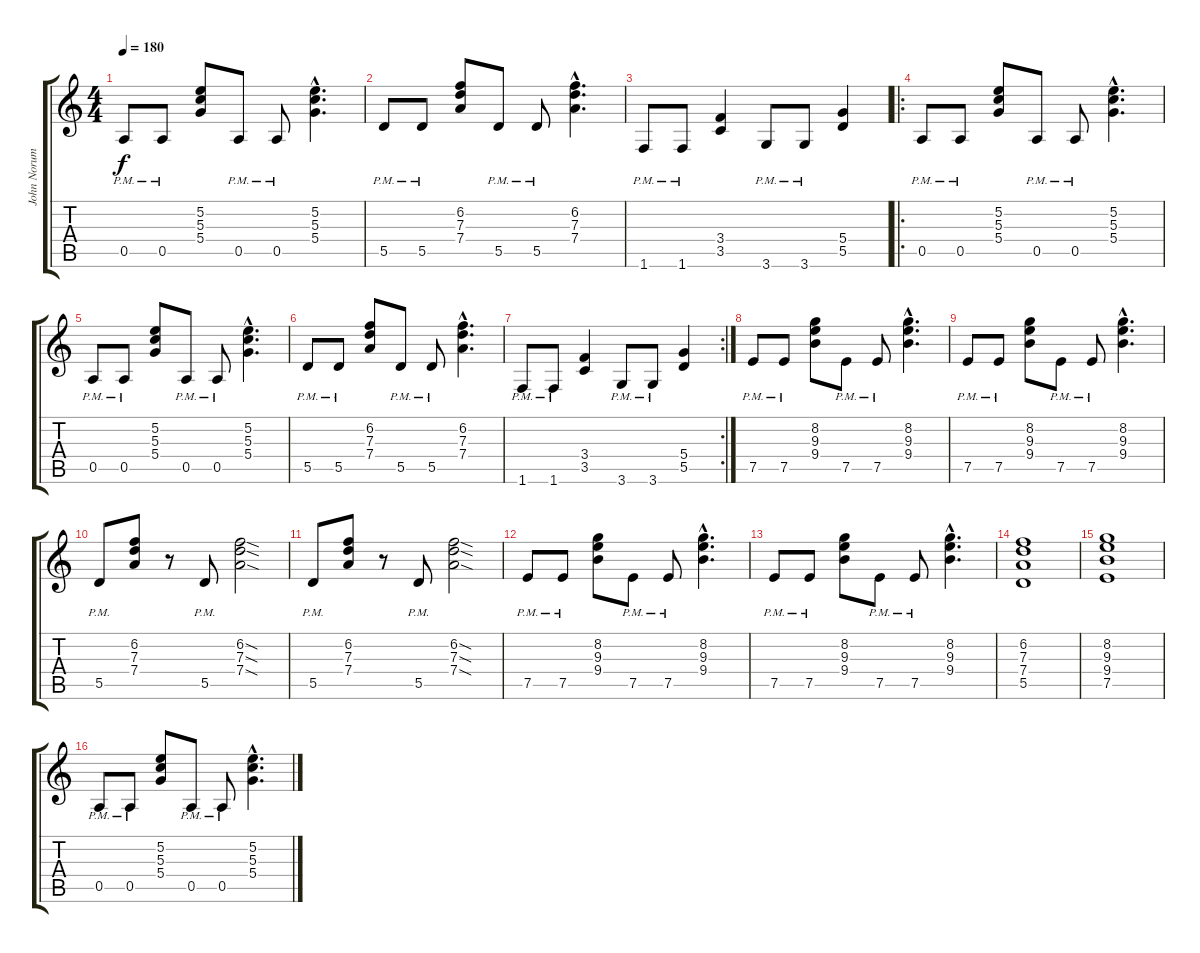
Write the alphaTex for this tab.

\track ("John Norum Gtr 1" "John Norum") {instrument distortionguitar}
\staff {score tabs}
\tuning (E4 B3 G3 D3 A2 E2) {hide}
\ts (4 4)
\tempo 180
\clef g2
\ks c
0.5{pm}.8{dy f} 0.5{pm}.8 (5.2 5.3 5.4).8 0.5{pm}.8 0.5{pm}.8 (5.2{hac} 5.3{hac} 5.4{hac}).4{d} |
5.5{pm}.8 5.5{pm}.8 (6.2 7.3 7.4).8 5.5{pm}.8 5.5{pm}.8 (6.2{hac} 7.3{hac} 7.4{hac}).4{d} |
1.6{pm}.8 1.6{pm}.8 (3.4 3.5).4 3.6{pm}.8 3.6{pm}.8 (5.4 5.5).4 |
\ro
0.5{pm}.8 0.5{pm}.8 (5.2 5.3 5.4).8 0.5{pm}.8 0.5{pm}.8 (5.2{hac} 5.3{hac} 5.4{hac}).4{d} |
0.5{pm}.8 0.5{pm}.8 (5.2 5.3 5.4).8 0.5{pm}.8 0.5{pm}.8 (5.2{hac} 5.3{hac} 5.4{hac}).4{d} |
5.5{pm}.8 5.5{pm}.8 (6.2 7.3 7.4).8 5.5{pm}.8 5.5{pm}.8 (6.2{hac} 7.3{hac} 7.4{hac}).4{d} |
\rc 2
1.6{pm}.8 1.6{pm}.8 (3.4 3.5).4 3.6{pm}.8 3.6{pm}.8 (5.4 5.5).4 |
7.5{pm}.8 7.5{pm}.8 (8.2 9.3 9.4).8 7.5{pm}.8 7.5{pm}.8 (8.2{hac} 9.3{hac} 9.4{hac}).4{d} |
7.5{pm}.8 7.5{pm}.8 (8.2 9.3 9.4).8 7.5{pm}.8 7.5{pm}.8 (8.2{hac} 9.3{hac} 9.4{hac}).4{d} |
5.5{pm}.8 (6.2 7.3 7.4).8 r.8 5.5{pm}.8 (6.2{sod} 7.3{sod} 7.4{sod}).2 |
5.5{pm}.8 (6.2 7.3 7.4).8 r.8 5.5{pm}.8 (6.2{sod} 7.3{sod} 7.4{sod}).2 |
7.5{pm}.8 7.5{pm}.8 (8.2 9.3 9.4).8 7.5{pm}.8 7.5{pm}.8 (8.2{hac} 9.3{hac} 9.4{hac}).4{d} |
7.5{pm}.8 7.5{pm}.8 (8.2 9.3 9.4).8 7.5{pm}.8 7.5{pm}.8 (8.2{hac} 9.3{hac} 9.4{hac}).4{d} |
(6.2 7.3 7.4 5.5).1 |
(8.2 9.3 9.4 7.5).1 |
0.5{pm}.8 0.5{pm}.8 (5.2 5.3 5.4).8 0.5{pm}.8 0.5{pm}.8 (5.2{hac} 5.3{hac} 5.4{hac}).4{d}
